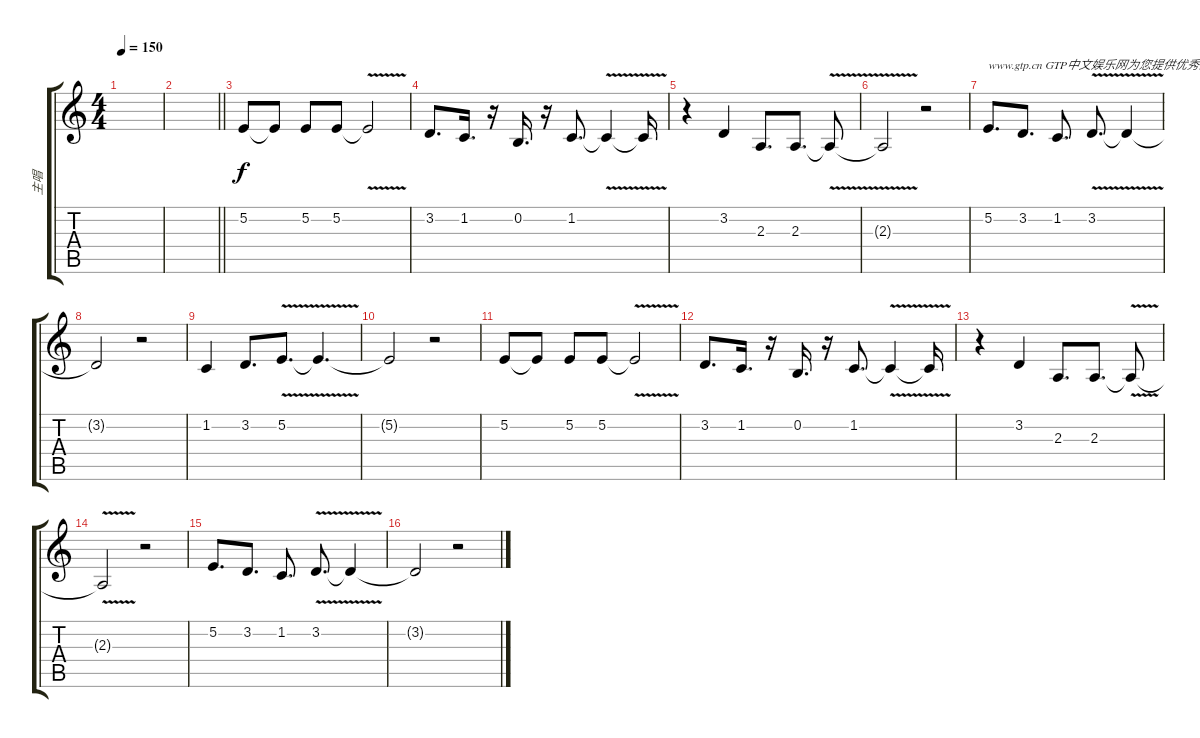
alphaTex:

\track ("主唱" "主唱") {instrument pad1newage}
\staff {score tabs}
\tuning (E4 B3 G3 D3 A2 E2) {hide}
\ts (4 4)
\tempo 150
\clef g2
\ks c
|
\barLineRight lightlight
|
5.2.8{instrument pad1newage} 5.2{t}.8 5.2.8 5.2.8 5.2{v t}.2 |
3.2.8{d} 1.2.16{d} r.16 0.2.16{d} r.16 1.2.8{d} 1.2{v t}.4 1.2{t}.16 |
r.4 3.2.4 2.3.8{d} 2.3.8{d} 2.3{v t}.8 |
2.3{t}.2 r.2 |
5.2.8{d txt "www.gtp.cn GTP中文娱乐网为您提供优秀的谱子"} 3.2.8{d} 1.2.8{d} 3.2{v}.8{d} 3.2{t}.4 |
3.2{t}.2 r.2 |
1.2.4 3.2.8{d} 5.2{v}.8{d} 5.2{t}.4{d} |
5.2{t}.2 r.2 |
5.2.8 5.2{t}.8 5.2.8 5.2.8 5.2{v t}.2 |
3.2.8{d} 1.2.16{d} r.16 0.2.16{d} r.16 1.2.8{d} 1.2{v t}.4 1.2{t}.16 |
r.4 3.2.4 2.3.8{d} 2.3.8{d} 2.3{v t}.8 |
2.3{t}.2 r.2 |
5.2.8{d} 3.2.8{d} 1.2.8{d} 3.2{v}.8{d} 3.2{t}.4 |
3.2{t}.2 r.2
